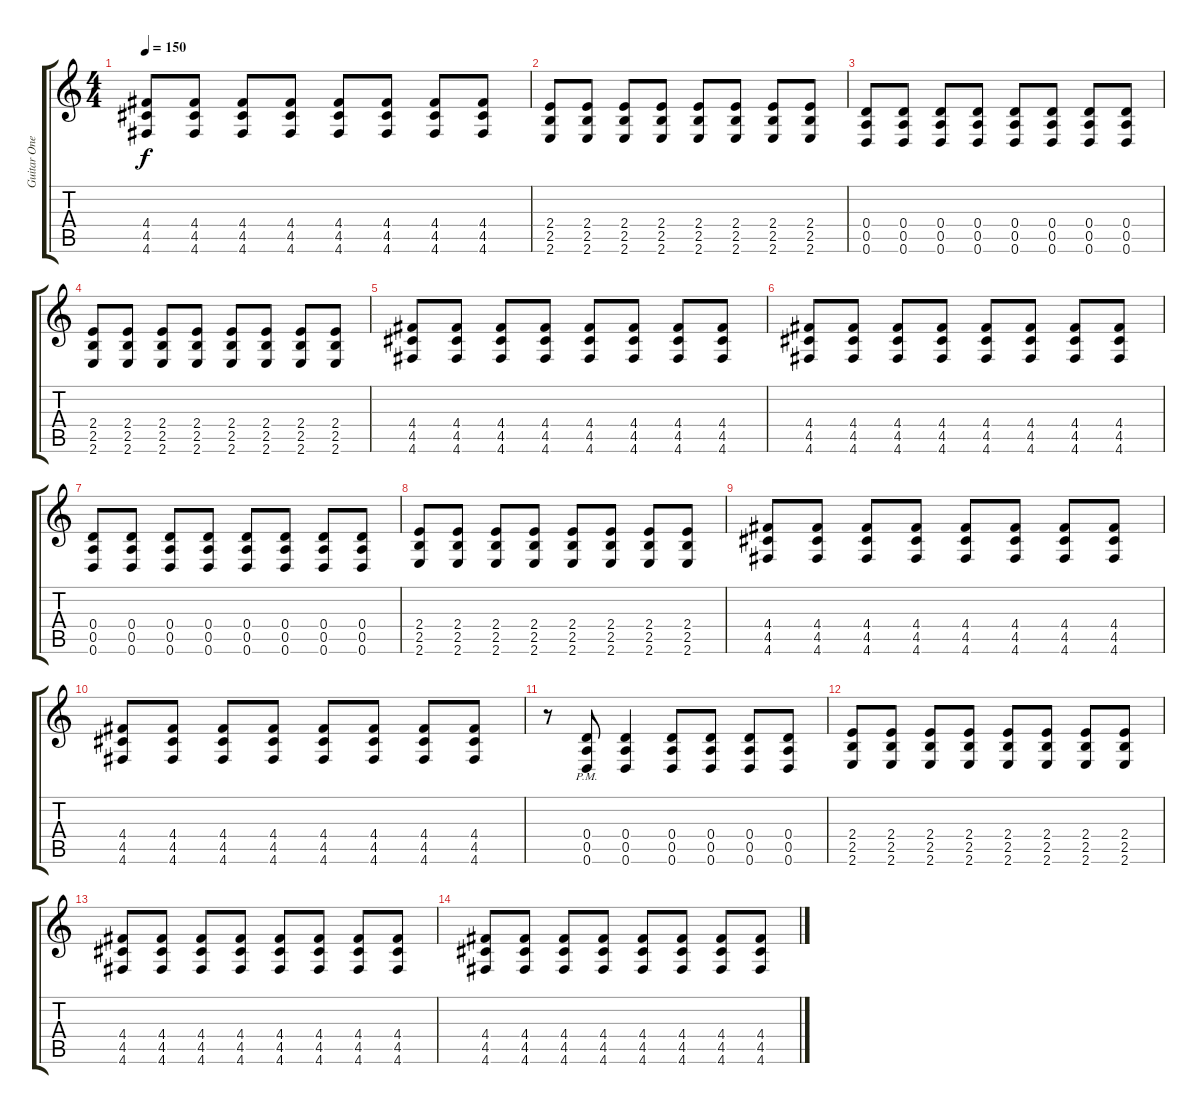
\track ("Guitar One" "Guitar One") {instrument electricguitarclean}
\staff {score tabs}
\tuning (E4 B3 G3 D3 A2 D2) {hide}
\ts (4 4)
\tempo 150
\clef g2
\ks c
(4.4 4.5 4.6).8{dy f} (4.4 4.5 4.6).8 (4.4 4.5 4.6).8 (4.4 4.5 4.6).8 (4.4 4.5 4.6).8 (4.4 4.5 4.6).8 (4.4 4.5 4.6).8 (4.4 4.5 4.6).8 |
(2.4 2.5 2.6).8 (2.4 2.5 2.6).8 (2.4 2.5 2.6).8 (2.4 2.5 2.6).8 (2.4 2.5 2.6).8 (2.4 2.5 2.6).8 (2.4 2.5 2.6).8 (2.4 2.5 2.6).8 |
(0.4 0.5 0.6).8 (0.4 0.5 0.6).8 (0.4 0.5 0.6).8 (0.4 0.5 0.6).8 (0.4 0.5 0.6).8 (0.4 0.5 0.6).8 (0.4 0.5 0.6).8 (0.4 0.5 0.6).8 |
(2.4 2.5 2.6).8 (2.4 2.5 2.6).8 (2.4 2.5 2.6).8 (2.4 2.5 2.6).8 (2.4 2.5 2.6).8 (2.4 2.5 2.6).8 (2.4 2.5 2.6).8 (2.4 2.5 2.6).8 |
(4.4 4.5 4.6).8 (4.4 4.5 4.6).8 (4.4 4.5 4.6).8 (4.4 4.5 4.6).8 (4.4 4.5 4.6).8 (4.4 4.5 4.6).8 (4.4 4.5 4.6).8 (4.4 4.5 4.6).8 |
(4.4 4.5 4.6).8 (4.4 4.5 4.6).8 (4.4 4.5 4.6).8 (4.4 4.5 4.6).8 (4.4 4.5 4.6).8 (4.4 4.5 4.6).8 (4.4 4.5 4.6).8 (4.4 4.5 4.6).8 |
(0.4 0.5 0.6).8 (0.4 0.5 0.6).8 (0.4 0.5 0.6).8 (0.4 0.5 0.6).8 (0.4 0.5 0.6).8 (0.4 0.5 0.6).8 (0.4 0.5 0.6).8 (0.4 0.5 0.6).8 |
(2.4 2.5 2.6).8 (2.4 2.5 2.6).8 (2.4 2.5 2.6).8 (2.4 2.5 2.6).8 (2.4 2.5 2.6).8 (2.4 2.5 2.6).8 (2.4 2.5 2.6).8 (2.4 2.5 2.6).8 |
(4.4 4.5 4.6).8 (4.4 4.5 4.6).8 (4.4 4.5 4.6).8 (4.4 4.5 4.6).8 (4.4 4.5 4.6).8 (4.4 4.5 4.6).8 (4.4 4.5 4.6).8 (4.4 4.5 4.6).8 |
(4.4 4.5 4.6).8 (4.4 4.5 4.6).8 (4.4 4.5 4.6).8 (4.4 4.5 4.6).8 (4.4 4.5 4.6).8 (4.4 4.5 4.6).8 (4.4 4.5 4.6).8 (4.4 4.5 4.6).8 |
r.8 (0.4{pm} 0.5{pm} 0.6{pm}).8 (0.4 0.5 0.6).4 (0.4 0.5 0.6).8 (0.4 0.5 0.6).8 (0.4 0.5 0.6).8 (0.4 0.5 0.6).8 |
(2.4 2.5 2.6).8 (2.4 2.5 2.6).8 (2.4 2.5 2.6).8 (2.4 2.5 2.6).8 (2.4 2.5 2.6).8 (2.4 2.5 2.6).8 (2.4 2.5 2.6).8 (2.4 2.5 2.6).8 |
(4.4 4.5 4.6).8 (4.4 4.5 4.6).8 (4.4 4.5 4.6).8 (4.4 4.5 4.6).8 (4.4 4.5 4.6).8 (4.4 4.5 4.6).8 (4.4 4.5 4.6).8 (4.4 4.5 4.6).8 |
(4.4 4.5 4.6).8 (4.4 4.5 4.6).8 (4.4 4.5 4.6).8 (4.4 4.5 4.6).8 (4.4 4.5 4.6).8 (4.4 4.5 4.6).8 (4.4 4.5 4.6).8 (4.4 4.5 4.6).8
